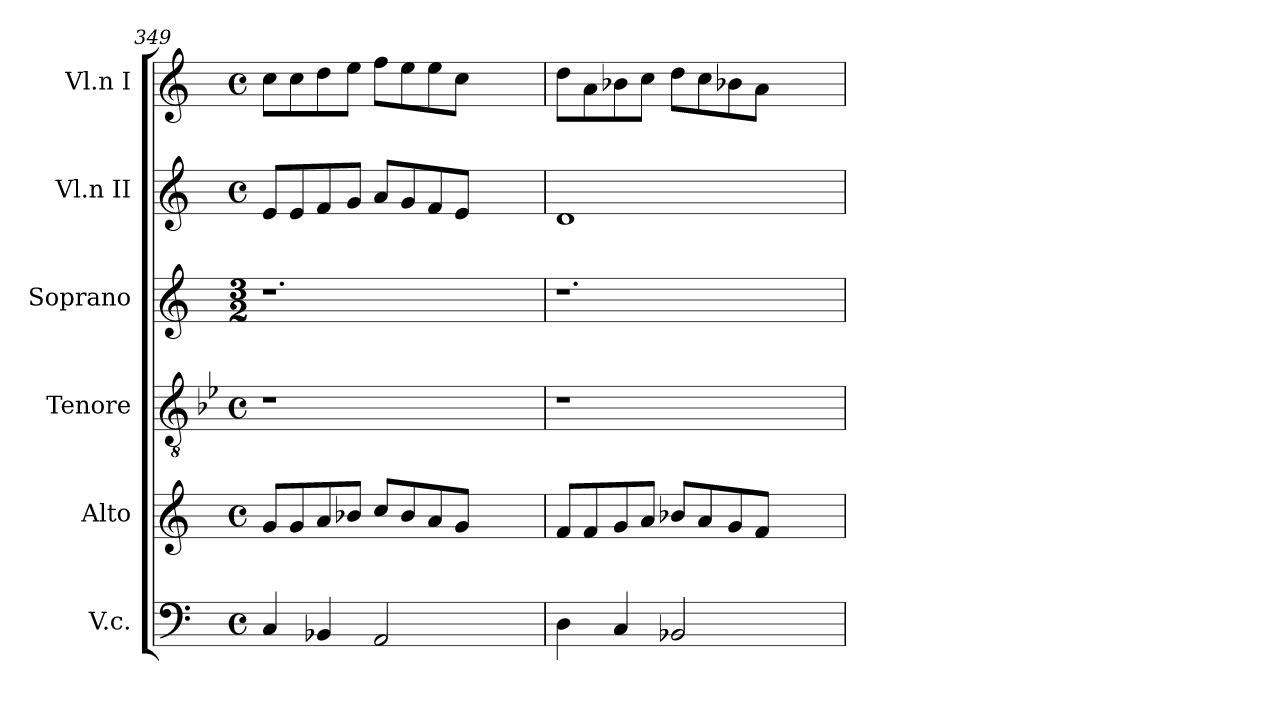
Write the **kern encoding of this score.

**kern	**kern	**kern	**kern	**kern	**kern
*part6	*part5	*part4	*part3	*part2	*part1
*staff6	*staff5	*staff4	*staff3	*staff2	*staff1
*I"V.c.	*I"Alto	*I"Tenore	*I"Soprano	*I"Vl.n II	*I"Vl.n I
*I'V.c.	*I'Alto	*I'Tenore	*I'Soprano	*I'Vl.n II	*I'Vl.n I
*clefF4	*clefG2	*clefGv2	*clefG2	*clefG2	*clefG2
*k[]	*k[]	*k[b-e-]	*k[]	*k[]	*k[]
*C:	*C:	*B-:	*C:	*C:	*C:
*M4/4	*M4/4	*M4/4	*M3/2	*M4/4	*M4/4
*met(c)	*met(c)	*met(c)	*	*met(c)	*met(c)
=349	=349	=349	=349	=349	=349
4C/	8g/L	1r	1.r	8e/L	8cc\L
.	8g/	.	.	8e/	8cc\
4BB-X/	8a/	.	.	8f/	8dd\
.	8b-X/J	.	.	8g/J	8ee\J
2AA/	8cc/L	.	.	8a/L	8ff\L
.	8b-/	.	.	8g/	8ee\
.	8a/	.	.	8f/	8ee\
.	8g/J	.	.	8e/J	8cc\J
2ryy	2ryy	2ryy	.	2ryy	2ryy
=350	=350	=350	=350	=350	=350
4D\	8f/L	1r	1.r	1d	8dd\L
.	8f/	.	.	.	8a\
4C/	8g/	.	.	.	8b-X\
.	8a/J	.	.	.	8cc\J
2BB-X/	8b-X/L	.	.	.	8dd\L
.	8a/	.	.	.	8cc\
.	8g/	.	.	.	8b-X\
.	8f/J	.	.	.	8a\J
2ryy	2ryy	2ryy	.	2ryy	2ryy
=	=	=	=	=	=
*-	*-	*-	*-	*-	*-
